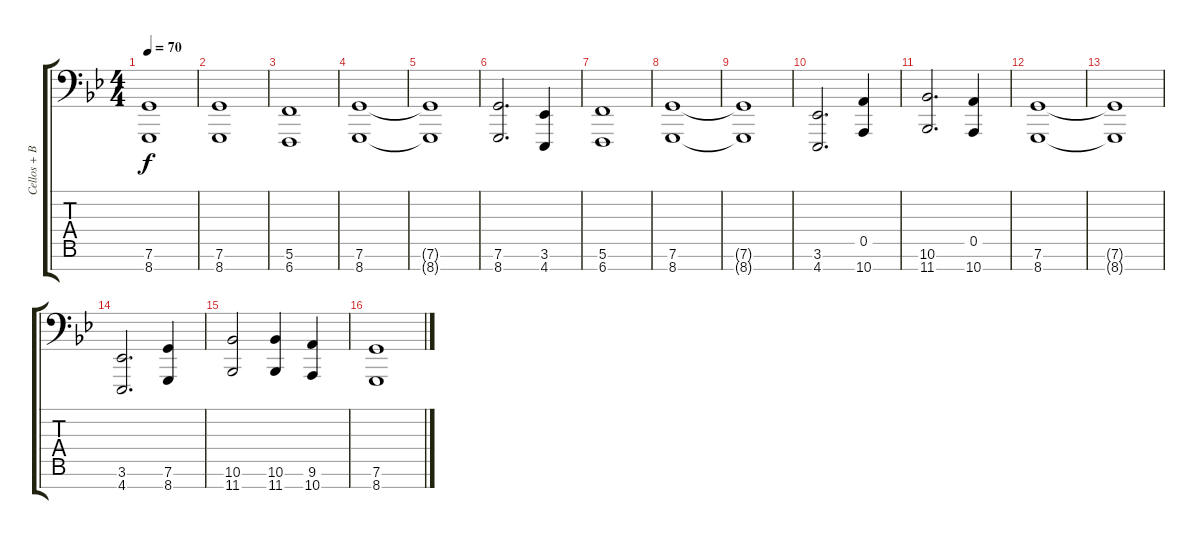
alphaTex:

\track ("Cellos + Basses" "Cellos + B") {instrument stringensemble1}
\staff {score tabs}
\tuning (E4 B3 G3 D3 A2 C2 B0) {hide}
\ts (4 4)
\tempo 70
\clef f4
\ks gminor
(7.6{t} 8.7{t}).1{dy f} |
(7.6 8.7).1 |
(5.6 6.7).1 |
(7.6 8.7).1 |
(7.6{t} 8.7{t}).1 |
(7.6 8.7).2{d} (3.6 4.7).4 |
(5.6 6.7).1 |
(7.6 8.7).1 |
(7.6{t} 8.7{t}).1 |
(3.6 4.7).2{d} (0.5 10.7).4 |
(10.6 11.7).2{d} (0.5 10.7).4 |
(7.6 8.7).1 |
(7.6{t} 8.7{t}).1 |
(3.6 4.7).2{d} (7.6 8.7).4 |
(10.6 11.7).2 (10.6 11.7).4 (9.6 10.7).4 |
(7.6 8.7).1
